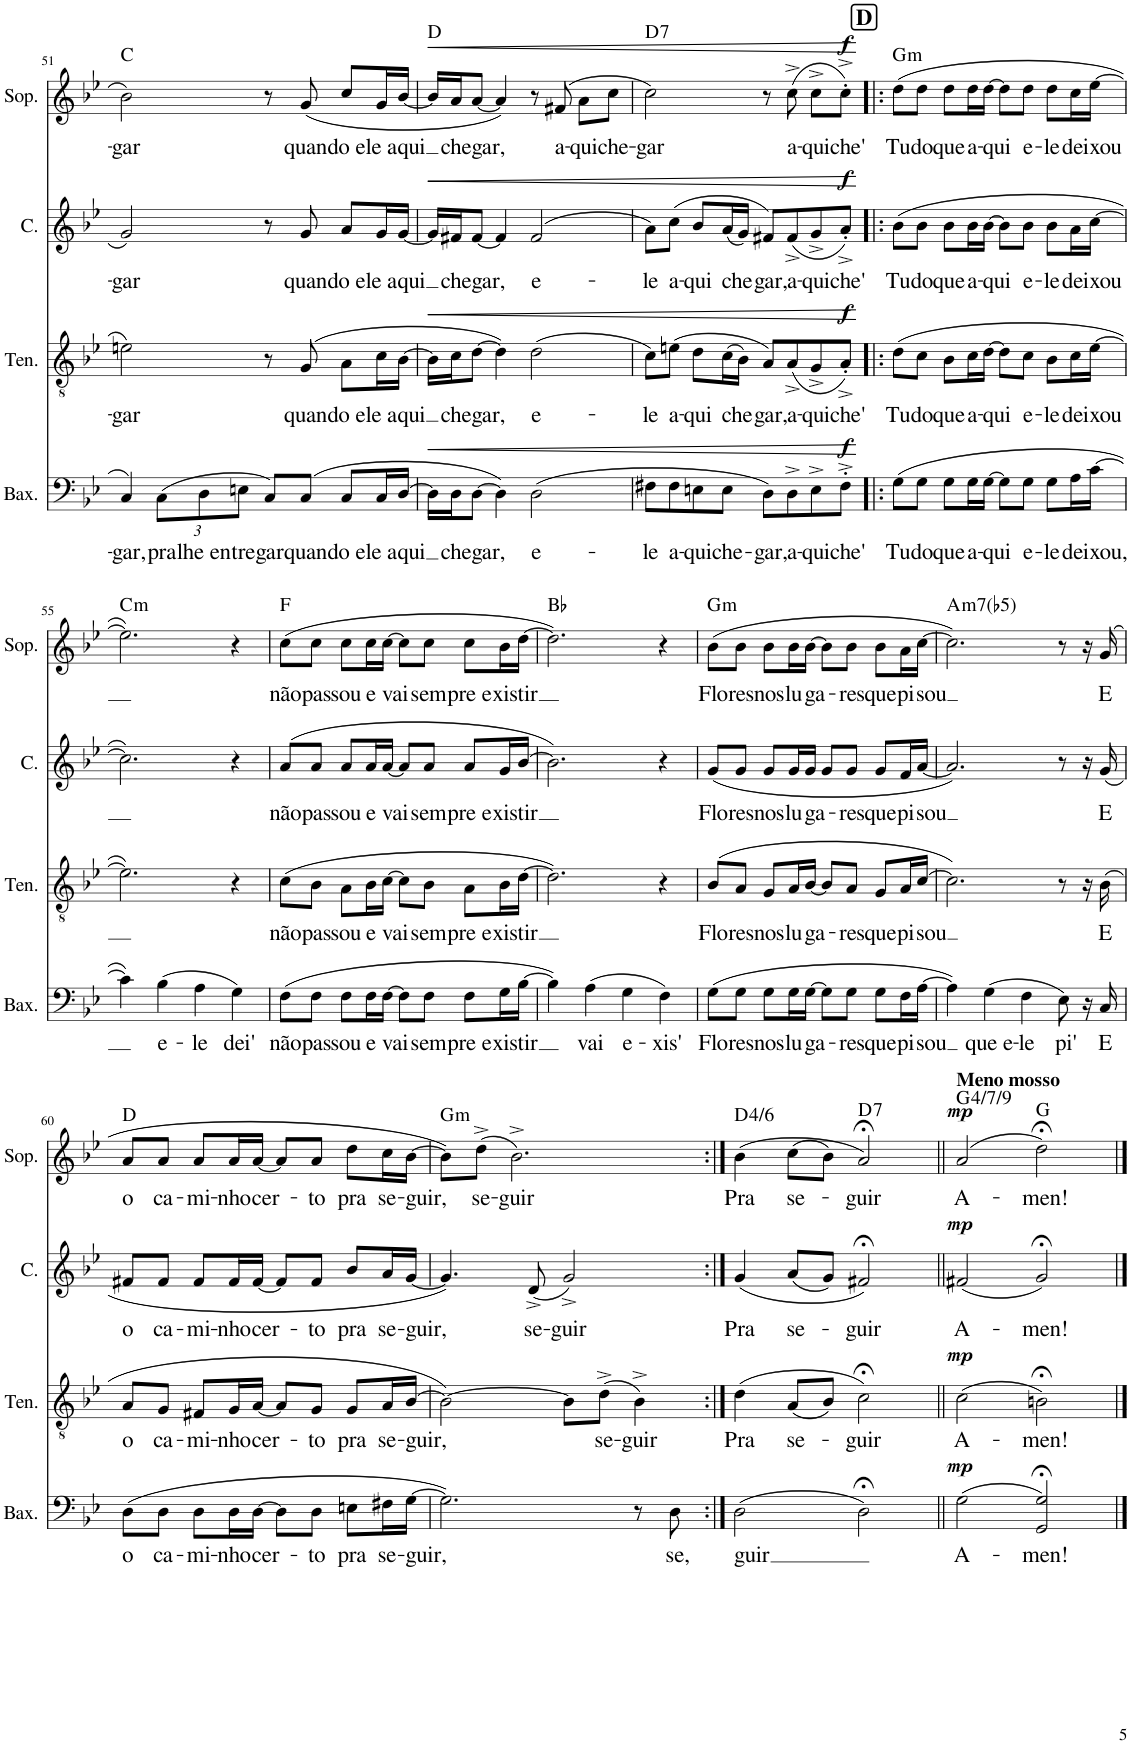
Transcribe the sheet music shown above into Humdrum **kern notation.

**kern	**text	**dynam	**kern	**text	**dynam	**kern	**text	**dynam	**kern	**text	**dynam	**harte
*part4	*part4	*part4	*part3	*part3	*part3	*part2	*part2	*part2	*part1	*part1	*part1	*part1
*staff4	*staff4	*staff4	*staff3	*staff3	*staff3	*staff2	*staff2	*staff2	*staff1	*staff1	*staff1	*
*I"Baixo	*	*	*I"Tenor	*	*	*I"Contralto	*	*	*I"Soprano	*	*	*
*I'Bax.	*	*	*I'Ten.	*	*	*I'C.	*	*	*I'Sop.	*	*	*
!!LO:PB:g=z
*clefF4	*	*	*clefGv2	*	*	*clefG2	*	*	*clefG2	*	*	*
*k[b-e-]	*	*	*k[b-e-]	*	*	*k[b-e-]	*	*	*k[b-e-]	*	*	*
*M4/4	*	*	*M4/4	*	*	*M4/4	*	*	*M4/4	*	*	*
=51	=51	=51	=51	=51	=51	=51	=51	=51	=51	=51	=51	=51
!	!LO:LY:b	!	!	!LO:LY:b	!	!	!LO:LY:b	!	!	!LO:LY:b	!	!
4C/	-gar,	.	2en\	-gar	.	2g/	-gar	.	2b-\	-gar	.	C:maj
*Xbrackettup	*	*	*	*	*	*	*	*	*	*	*	*
!	!LO:LY:b	!	!	!	!	!	!	!	!	!	!	!
(12C\L	pra	.	.	.	.	.	.	.	.	.	.	.
!	!LO:LY:b	!	!	!	!	!	!	!	!	!	!	!
12D\	lhe en-	.	.	.	.	.	.	.	.	.	.	.
!	!LO:LY:b	!	!	!	!	!	!	!	!	!	!	!
12En\J	-tre-	.	.	.	.	.	.	.	.	.	.	.
!	!LO:LY:b	!	!	!	!	!	!	!	!	!	!	!
8C/L)	-gar	.	8r	.	.	8r	.	.	8r	.	.	.
!	!LO:LY:b	!	!	!LO:LY:b	!	!	!LO:LY:b	!	!	!LO:LY:b	!	!
(8C/J	quan-	.	(8G/	quan-	.	8g/	quan-	.	(8g/	quan-	.	.
!	!LO:LY:b	!	!	!LO:LY:b	!	!	!LO:LY:b	!	!	!LO:LY:b	!	!
8C/L	-do e-	.	8A\L	-do e-	.	8a/L	-do e-	.	8cc/L	-do e-	.	.
!	!LO:LY:b	!	!	!LO:LY:b	!	!	!LO:LY:b	!	!	!LO:LY:b	!	!
16C/L	-le a-	.	16c\L	-le a-	.	16g/L	-le a-	.	16g/L	-le a-	.	.
!	!LO:LY:b	!	!	!LO:LY:b	!	!	!LO:LY:b	!	!	!LO:LY:b	!	!
[16D/JJ	-qui	.	[16B-\JJ	-qui	.	[16g/JJ	-qui	.	[16b-/JJ	-qui	.	.
=52	=52	=52	=52	=52	=52	=52	=52	=52	=52	=52	=52	=52
!	!	!LO:HP:b	!	!	!LO:HP:b	!	!	!LO:HP:b	!	!	!LO:HP:b	!
16D\LL]	.	<	16B-\LL]	.	<	16g/LL]	.	<	16b-/LL]	.	<	D:maj
!	!LO:LY:b	!	!	!LO:LY:b	!	!	!LO:LY:b	!	!	!LO:LY:b	!	!
16D\J	che-	.	16c\J	che-	.	16f#X/J	che-	.	16a/J	che-	.	.
!	!LO:LY:b	!	!	!LO:LY:b	!	!	!LO:LY:b	!	!	!LO:LY:b	!	!
[8D\J	-gar,	.	[8d\J	-gar,	.	[8f#/J	-gar,	.	[8a/J	-gar,	.	.
4D\])	.	.	4d\])	.	.	4f#/]	.	.	4a/])	.	.	.
!	!LO:LY:b	!	!	!LO:LY:b	!	!	!LO:LY:b	!	!	!	!	!
(2D\	e-	.	(2d\	e-	.	(2f#/	e-	.	8r	.	.	.
!	!	!	!	!	!	!	!	!	!	!LO:LY:b	!	!
.	.	.	.	.	.	.	.	.	(8f#X/	a-	.	.
!	!	!	!	!	!	!	!	!	!	!LO:LY:b	!	!
.	.	.	.	.	.	.	.	.	8a\L	-qui	.	.
!	!	!	!	!	!	!	!	!	!	!LO:LY:b	!	!
.	.	.	.	.	.	.	.	.	8cc\J	che-	.	.
=53	=53	=53	=53	=53	=53	=53	=53	=53	=53	=53	=53	=53
!	!LO:LY:b	!	!	!LO:LY:b	!	!	!LO:LY:b	!	!	!LO:LY:b	!	!LO:H:kt=7
8F#X\L	-le	.	8c\L)	-le	.	8a\L)	-le	.	2cc\)	-gar	.	D:7
!	!LO:LY:b	!	!	!LO:LY:b	!	!	!LO:LY:b	!	!	!	!	!
8F#\	a-	.	(8en\J	a-	.	(8cc\J	a-	.	.	.	.	.
!	!LO:LY:b	!	!	!LO:LY:b	!	!	!LO:LY:b	!	!	!	!	!
8En\	-qui	.	8d\L	-qui	.	8b-/L	-qui	.	.	.	.	.
!	!LO:LY:b	!	!	!LO:LY:b	!	!	!LO:LY:b	!	!	!	!	!
8E\J	che-	.	(16c\L	che-	.	(16a/L	che-	.	.	.	.	.
.	.	.	16B-\JJ)	.	.	16g/JJ)	.	.	.	.	.	.
!	!LO:LY:b	!	!	!LO:LY:b	!	!	!LO:LY:b	!	!	!	!	!
8D\L)	-gar,	.	8A/L)	-gar,	.	8f#X/L)	-gar,	.	8r	.	.	.
!	!LO:LY:b	!	!	!LO:LY:b	!	!	!LO:LY:b	!	!	!LO:LY:b	!	!
8D^\	a-	.	(8A^/	a-	.	(8f#^/	a-	.	(8cc^\	a-	.	.
!	!LO:LY:b	!	!	!LO:LY:b	!	!	!LO:LY:b	!	!	!LO:LY:b	!	!
8E^\	-qui	.	8G^/	-qui	.	8g^/	-qui	.	8cc^\L	-qui	.	.
!	!LO:LY:b	!LO:DY:a	!	!LO:LY:b	!LO:DY:a	!	!LO:LY:b	!LO:DY:a	!	!LO:LY:b	!LO:DY:a	!
8F#'^\J	che'	f	8A'^/J)	che'	f	8a'^/J)	che'	f	8cc'^\J)	che'	f	.
.	.	[	.	.	[	.	.	[	.	.	[	.
!!LO:REH:place=s1:a:B:cj:fs=14:t=D
=54!|:	=54!|:	=54!|:	=54!|:	=54!|:	=54!|:	=54!|:	=54!|:	=54!|:	=54!|:	=54!|:	=54!|:	=54!|:
!	!LO:LY:b	!	!	!LO:LY:b	!	!	!LO:LY:b	!	!	!LO:LY:b	!	!LO:H:kt=m
(8G\L	Tu-	.	(8d\L	Tu-	.	(8b-\L	Tu-	.	(8dd\L	Tu-	.	G:min
!	!LO:LY:b	!	!	!LO:LY:b	!	!	!LO:LY:b	!	!	!LO:LY:b	!	!
8G\J	-do	.	8c\J	-do	.	8b-\J	-do	.	8dd\J	-do	.	.
!	!LO:LY:b	!	!	!LO:LY:b	!	!	!LO:LY:b	!	!	!LO:LY:b	!	!
8G\L	que	.	8B-\L	que	.	8b-\L	que	.	8dd\L	que	.	.
!	!LO:LY:b	!	!	!LO:LY:b	!	!	!LO:LY:b	!	!	!LO:LY:b	!	!
16G\L	a-	.	16c\L	a-	.	16b-\L	a-	.	16dd\L	a-	.	.
!	!LO:LY:b	!	!	!LO:LY:b	!	!	!LO:LY:b	!	!	!LO:LY:b	!	!
[16G\JJ	-qui	.	[16d\JJ	-qui	.	[16b-\JJ	-qui	.	[16dd\JJ	-qui	.	.
8G\L]	.	.	8d\L]	.	.	8b-\L]	.	.	8dd\L]	.	.	.
!	!LO:LY:b	!	!	!LO:LY:b	!	!	!LO:LY:b	!	!	!LO:LY:b	!	!
8G\J	e-	.	8c\J	e-	.	8b-\J	e-	.	8dd\J	e-	.	.
!	!LO:LY:b	!	!	!LO:LY:b	!	!	!LO:LY:b	!	!	!LO:LY:b	!	!
8G\L	-le	.	8B-\L	-le	.	8b-\L	-le	.	8dd\L	-le	.	.
!	!LO:LY:b	!	!	!LO:LY:b	!	!	!LO:LY:b	!	!	!LO:LY:b	!	!
16A\L	dei-	.	16c\L	dei-	.	16a\L	dei-	.	16cc\L	dei-	.	.
!	!LO:LY:b	!	!	!LO:LY:b	!	!	!LO:LY:b	!	!	!LO:LY:b	!	!
[16c\JJ	-xou,	.	[16e-\JJ	-xou	.	[16cc\JJ	-xou	.	[16ee-\JJ	-xou	.	.
!!LO:LB:g=z
=55	=55	=55	=55	=55	=55	=55	=55	=55	=55	=55	=55	=55
!	!	!	!	!	!	!	!	!	!	!	!	!LO:H:kt=m
4c\])	.	.	2.e-\])	.	.	2.cc\])	.	.	2.ee-\])	.	.	C:min
!	!LO:LY:b	!	!	!	!	!	!	!	!	!	!	!
(4B-\	e-	.	.	.	.	.	.	.	.	.	.	.
!	!LO:LY:b	!	!	!	!	!	!	!	!	!	!	!
4A\	-le	.	.	.	.	.	.	.	.	.	.	.
!	!LO:LY:b	!	!	!	!	!	!	!	!	!	!	!
4G\)	dei'	.	4r	.	.	4r	.	.	4r	.	.	.
=56	=56	=56	=56	=56	=56	=56	=56	=56	=56	=56	=56	=56
!	!LO:LY:b	!	!	!LO:LY:b	!	!	!LO:LY:b	!	!	!LO:LY:b	!	!
(8F\L	não	.	(8c\L	não	.	(8a/L	não	.	(8cc\L	não	.	F:maj
!	!LO:LY:b	!	!	!LO:LY:b	!	!	!LO:LY:b	!	!	!LO:LY:b	!	!
8F\J	pas-	.	8B-\J	pas-	.	8a/J	pas-	.	8cc\J	pas-	.	.
!	!LO:LY:b	!	!	!LO:LY:b	!	!	!LO:LY:b	!	!	!LO:LY:b	!	!
8F\L	-sou	.	8A\L	-sou	.	8a/L	-sou	.	8cc\L	-sou	.	.
!	!LO:LY:b	!	!	!LO:LY:b	!	!	!LO:LY:b	!	!	!LO:LY:b	!	!
16F\L	e	.	16B-\L	e	.	16a/L	e	.	16cc\L	e	.	.
!	!LO:LY:b	!	!	!LO:LY:b	!	!	!LO:LY:b	!	!	!LO:LY:b	!	!
[16F\JJ	vai	.	[16c\JJ	vai	.	[16a/JJ	vai	.	[16cc\JJ	vai	.	.
8F\L]	.	.	8c\L]	.	.	8a/L]	.	.	8cc\L]	.	.	.
!	!LO:LY:b	!	!	!LO:LY:b	!	!	!LO:LY:b	!	!	!LO:LY:b	!	!
8F\J	sem-	.	8B-\J	sem-	.	8a/J	sem-	.	8cc\J	sem-	.	.
!	!LO:LY:b	!	!	!LO:LY:b	!	!	!LO:LY:b	!	!	!LO:LY:b	!	!
8F\L	-pre e-	.	8A\L	-pre e-	.	8a/L	-pre e-	.	8cc\L	-pre e-	.	.
!	!LO:LY:b	!	!	!LO:LY:b	!	!	!LO:LY:b	!	!	!LO:LY:b	!	!
16G\L	-xis-	.	16B-\L	-xis-	.	16g/L	-xis-	.	16b-\L	-xis-	.	.
!	!LO:LY:b	!	!	!LO:LY:b	!	!	!LO:LY:b	!	!	!LO:LY:b	!	!
[16B-\JJ	-tir	.	[16d\JJ	-tir	.	[16b-/JJ	-tir	.	[16dd\JJ	-tir	.	.
=57	=57	=57	=57	=57	=57	=57	=57	=57	=57	=57	=57	=57
4B-\])	.	.	2.d\])	.	.	2.b-\])	.	.	2.dd\])	.	.	Bb:maj
!	!LO:LY:b	!	!	!	!	!	!	!	!	!	!	!
(4A\	vai	.	.	.	.	.	.	.	.	.	.	.
!	!LO:LY:b	!	!	!	!	!	!	!	!	!	!	!
4G\	e-	.	.	.	.	.	.	.	.	.	.	.
!	!LO:LY:b	!	!	!	!	!	!	!	!	!	!	!
4F\)	-xis'	.	4r	.	.	4r	.	.	4r	.	.	.
=58	=58	=58	=58	=58	=58	=58	=58	=58	=58	=58	=58	=58
!	!LO:LY:b	!	!	!LO:LY:b	!	!	!LO:LY:b	!	!	!LO:LY:b	!	!LO:H:kt=m
(8G\L	Flo-	.	(8B-/L	Flo-	.	(8g/L	Flo-	.	(8b-\L	Flo-	.	G:min
!	!LO:LY:b	!	!	!LO:LY:b	!	!	!LO:LY:b	!	!	!LO:LY:b	!	!
8G\J	-res	.	8A/J	-res	.	8g/J	-res	.	8b-\J	-res	.	.
!	!LO:LY:b	!	!	!LO:LY:b	!	!	!LO:LY:b	!	!	!LO:LY:b	!	!
8G\L	nos	.	8G/L	nos	.	8g/L	nos	.	8b-\L	nos	.	.
!	!LO:LY:b	!	!	!LO:LY:b	!	!	!LO:LY:b	!	!	!LO:LY:b	!	!
16G\L	lu-	.	16A/L	lu-	.	16g/L	lu-	.	16b-\L	lu-	.	.
!	!LO:LY:b	!	!	!LO:LY:b	!	!	!LO:LY:b	!	!	!LO:LY:b	!	!
[16G\JJ	-ga-	.	[16B-/JJ	-ga-	.	16g/JJ	-ga-	.	[16b-\JJ	-ga-	.	.
8G\L]	.	.	8B-/L]	.	.	8g/L	.	.	8b-\L]	.	.	.
!	!LO:LY:b	!	!	!LO:LY:b	!	!	!LO:LY:b	!	!	!LO:LY:b	!	!
8G\J	-res	.	8A/J	-res	.	8g/J	-res	.	8b-\J	-res	.	.
!	!LO:LY:b	!	!	!LO:LY:b	!	!	!LO:LY:b	!	!	!LO:LY:b	!	!
8G\L	que	.	8G/L	que	.	8g/L	que	.	8b-\L	que	.	.
!	!LO:LY:b	!	!	!LO:LY:b	!	!	!LO:LY:b	!	!	!LO:LY:b	!	!
16F\L	pi-	.	16A/L	pi-	.	16f/L	pi-	.	16a\L	pi-	.	.
!	!LO:LY:b	!	!	!LO:LY:b	!	!	!LO:LY:b	!	!	!LO:LY:b	!	!
[16A\JJ	-sou	.	[16c/JJ	-sou	.	[16a/JJ	-sou	.	[16cc\JJ	-sou	.	.
=59	=59	=59	=59	=59	=59	=59	=59	=59	=59	=59	=59	=59
!	!	!	!	!	!	!	!	!	!	!	!	!LO:H:kt=m7(b5)
4A\])	.	.	2.c\])	.	.	2.a/])	.	.	2.cc\])	.	.	A:hdim7
!	!LO:LY:b	!	!	!	!	!	!	!	!	!	!	!
(4G\	que e-	.	.	.	.	.	.	.	.	.	.	.
!	!LO:LY:b	!	!	!	!	!	!	!	!	!	!	!
4F\	-le	.	.	.	.	.	.	.	.	.	.	.
!	!LO:LY:b	!	!	!	!	!	!	!	!	!	!	!
8E-\)	pi'	.	8r	.	.	8r	.	.	8r	.	.	.
16r	.	.	16r	.	.	16r	.	.	16r	.	.	.
!	!LO:LY:b	!	!	!LO:LY:b	!	!	!LO:LY:b	!	!	!LO:LY:b	!	!
16C/	E	.	(16B-\	E	.	(16g/	E	.	(16g/	E	.	.
!!LO:LB:g=z
=60	=60	=60	=60	=60	=60	=60	=60	=60	=60	=60	=60	=60
!	!LO:LY:b	!	!	!LO:LY:b	!	!	!LO:LY:b	!	!	!LO:LY:b	!	!
(8D\L	o	.	8A/L	o	.	8f#X/L	o	.	8a/L	o	.	D:maj
!	!LO:LY:b	!	!	!LO:LY:b	!	!	!LO:LY:b	!	!	!LO:LY:b	!	!
8D\J	ca-	.	8G/J	ca-	.	8f#/J	ca-	.	8a/J	ca-	.	.
!	!LO:LY:b	!	!	!LO:LY:b	!	!	!LO:LY:b	!	!	!LO:LY:b	!	!
8D\L	-mi-	.	8F#X/L	-mi-	.	8f#/L	-mi-	.	8a/L	-mi-	.	.
!	!LO:LY:b	!	!	!LO:LY:b	!	!	!LO:LY:b	!	!	!LO:LY:b	!	!
16D\L	-nho	.	16G/L	-nho	.	16f#/L	-nho	.	16a/L	-nho	.	.
!	!LO:LY:b	!	!	!LO:LY:b	!	!	!LO:LY:b	!	!	!LO:LY:b	!	!
[16D\JJ	cer-	.	[16A/JJ	cer-	.	[16f#/JJ	cer-	.	[16a/JJ	cer-	.	.
8D\L]	.	.	8A/L]	.	.	8f#/L]	.	.	8a/L]	.	.	.
!	!LO:LY:b	!	!	!LO:LY:b	!	!	!LO:LY:b	!	!	!LO:LY:b	!	!
8D\J	-to	.	8G/J	-to	.	8f#/J	-to	.	8a/J	-to	.	.
!	!LO:LY:b	!	!	!LO:LY:b	!	!	!LO:LY:b	!	!	!LO:LY:b	!	!
8En\L	pra	.	8G/L	pra	.	8b-/L	pra	.	8dd\L	pra	.	.
!	!LO:LY:b	!	!	!LO:LY:b	!	!	!LO:LY:b	!	!	!LO:LY:b	!	!
16F#X\L	se-	.	16A/L	se-	.	16a/L	se-	.	16cc\L	se-	.	.
!	!LO:LY:b	!	!	!LO:LY:b	!	!	!LO:LY:b	!	!	!LO:LY:b	!	!
[16G\JJ	-guir,	.	[16B-/JJ	-guir,	.	[16g/JJ	-guir,	.	[16b-\JJ	-guir,	.	.
=61	=61	=61	=61	=61	=61	=61	=61	=61	=61	=61	=61	=61
!	!	!	!	!	!	!	!	!	!	!	!	!LO:H:kt=m
2.G\])	.	.	2B-\_)	.	.	4.g/])	.	.	8b-\L])	.	.	G:min
!	!	!	!	!	!	!	!	!	!	!LO:LY:b	!	!
.	.	.	.	.	.	.	.	.	(8dd^\J	se-	.	.
!	!	!	!	!	!	!	!	!	!	!LO:LY:b	!	!
.	.	.	.	.	.	.	.	.	2.b-^\)	-guir	.	.
!	!	!	!	!	!	!	!LO:LY:b	!	!	!	!	!
.	.	.	.	.	.	(8d^/	se-	.	.	.	.	.
!	!	!	!	!	!	!	!LO:LY:b	!	!	!	!	!
.	.	.	8B-\L]	.	.	2g^/)	-guir	.	.	.	.	.
!	!	!	!	!LO:LY:b	!	!	!	!	!	!	!	!
.	.	.	(8d^\J	se-	.	.	.	.	.	.	.	.
!	!	!	!	!LO:LY:b	!	!	!	!	!	!	!	!
8r	.	.	4B-^\)	-guir	.	.	.	.	.	.	.	.
!	!LO:LY:b	!	!	!	!	!	!	!	!	!	!	!
8D\	se,	.	.	.	.	.	.	.	.	.	.	.
=62:|!	=62:|!	=62:|!	=62:|!	=62:|!	=62:|!	=62:|!	=62:|!	=62:|!	=62:|!	=62:|!	=62:|!	=62:|!
!	!LO:LY:b	!	!	!LO:LY:b	!	!	!LO:LY:b	!	!	!LO:LY:b	!	!LO:H:kt=4/6
(2D\	guir	.	(4d\	Pra	.	(4g/	Pra	.	(4b-\	Pra	.	D:maj
!	!	!	!	!LO:LY:b	!	!	!LO:LY:b	!	!	!LO:LY:b	!	!
.	.	.	(8A/L	se-	.	(8a/L	se-	.	(8cc\L	se-	.	.
.	.	.	8B-/J)	.	.	8g/J)	.	.	8b-\J)	.	.	.
!	!	!	!	!LO:LY:b	!	!	!LO:LY:b	!	!	!LO:LY:b	!	!LO:H:kt=7
2D;<\)	.	.	2c;<\)	-guir	.	2f#X;</)	-guir	.	2a;</)	-guir	.	D:7
=63||	=63||	=63||	=63||	=63||	=63||	=63||	=63||	=63||	=63||	=63||	=63||	=63||
!	!	!	!	!	!	!	!	!	!LO:TX:a:B:t=Meno mosso	!	!	!
!	!LO:LY:b	!LO:DY:a	!	!LO:LY:b	!LO:DY:a	!	!LO:LY:b	!LO:DY:a	!	!LO:LY:b	!LO:DY:a	!LO:H:kt=4/7/9
(2G\	A-	mp	(2c\	A-	mp	(2f#X/	A-	mp	(2a/	A-	mp	G:maj
!	!LO:LY:b	!	!	!LO:LY:b	!	!	!LO:LY:b	!	!	!LO:LY:b	!	!
2GG/;< 2G/;<)	-men!	.	2Bn;<\)	-men!	.	2g;</)	-men!	.	2dd;<\)	-men!	.	G:maj
==	==	==	==	==	==	==	==	==	==	==	==	==
*-	*-	*-	*-	*-	*-	*-	*-	*-	*-	*-	*-	*-
